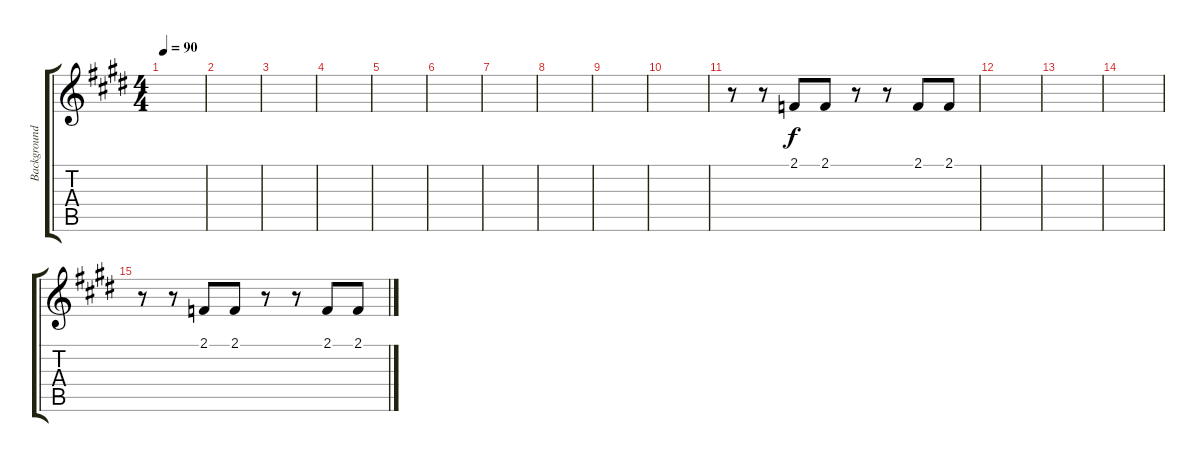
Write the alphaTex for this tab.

\track ("Background (R. Peake)" "Background") {instrument bassoon}
\staff {score tabs}
\tuning (Eb4 Bb3 Gb3 Db3 Ab2 Eb2) {hide}
\ts (4 4)
\tempo 90
\clef g2
\ks e
|
|
|
|
|
|
|
|
|
|
r.8 r.8 2.1.8 2.1.8 r.8 r.8 2.1.8 2.1.8 |
|
|
|
r.8 r.8 2.1.8 2.1.8 r.8 r.8 2.1.8 2.1.8
